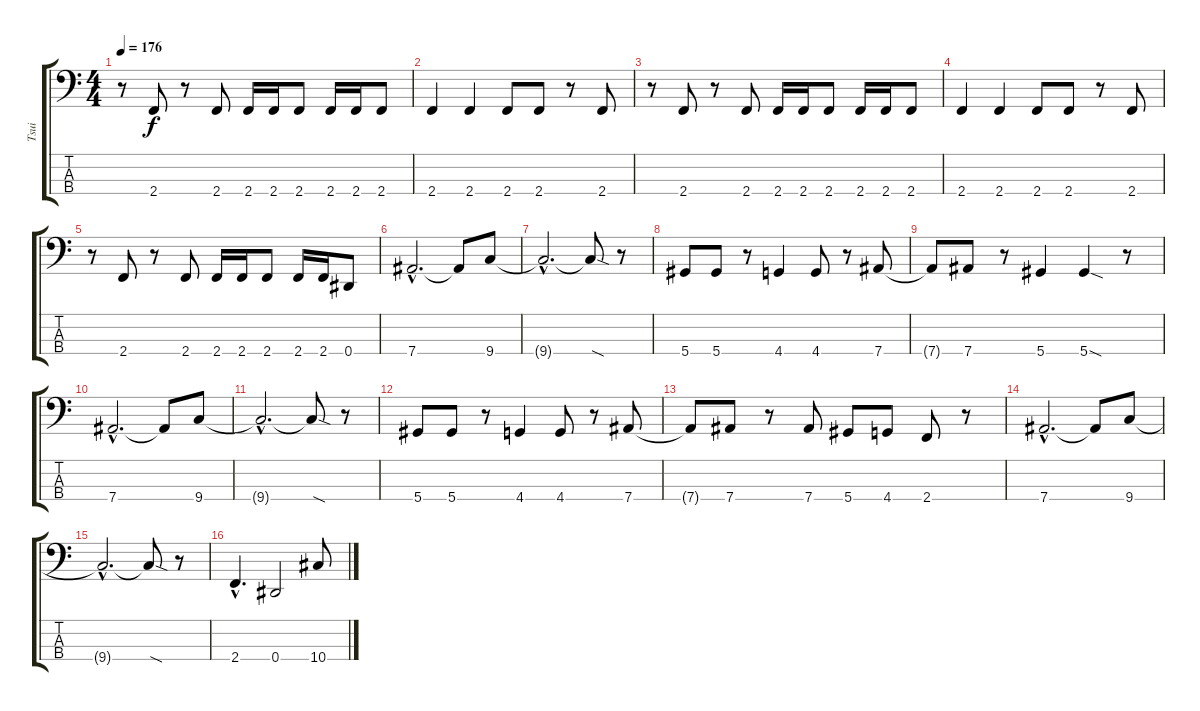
\track ("Tsui" "Tsui") {instrument electricbassfinger}
\staff {score tabs}
\tuning (Gb2 Db2 Ab1 Eb1) {hide}
\ts (4 4)
\tempo 176
\clef f4
\ks c
r.8{dy f} 2.4.8 r.8 2.4.8 2.4.16 2.4.16 2.4.8 2.4.16 2.4.16 2.4.8 |
2.4.4 2.4.4 2.4.8 2.4.8 r.8 2.4.8 |
r.8 2.4.8 r.8 2.4.8 2.4.16 2.4.16 2.4.8 2.4.16 2.4.16 2.4.8 |
2.4.4 2.4.4 2.4.8 2.4.8 r.8 2.4.8 |
r.8 2.4.8 r.8 2.4.8 2.4.16 2.4.16 2.4.8 2.4.16 2.4.16 0.4.8 |
7.4{hac}.2{d} 7.4{t}.8 9.4.8 |
9.4{hac t}.2{d} 9.4{sod t}.8 r.8 |
5.4.8 5.4.8 r.8 4.4.4 4.4.8 r.8 7.4.8 |
7.4{t}.8 7.4.8 r.8 5.4.4 5.4{sod}.4 r.8 |
7.4{hac}.2{d} 7.4{t}.8 9.4.8 |
9.4{hac t}.2{d} 9.4{sod t}.8 r.8 |
5.4.8 5.4.8 r.8 4.4.4 4.4.8 r.8 7.4.8 |
7.4{t}.8 7.4.8 r.8 7.4.8 5.4.8 4.4.8 2.4.8 r.8 |
7.4{hac}.2{d} 7.4{t}.8 9.4.8 |
9.4{hac t}.2{d} 9.4{sod t}.8 r.8 |
2.4{hac}.4{d} 0.4.2 10.4.8
